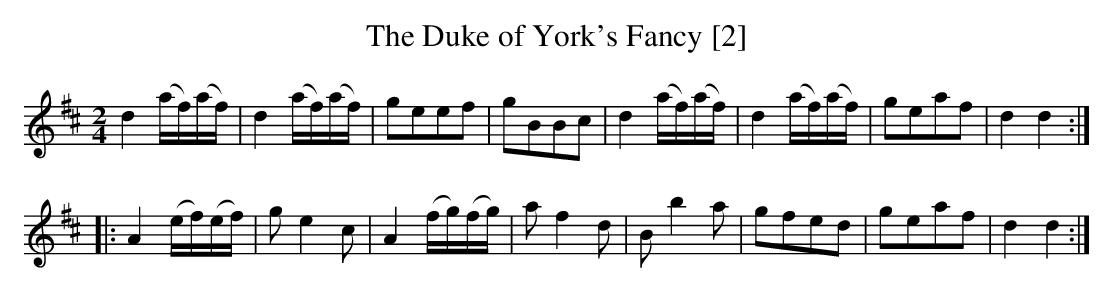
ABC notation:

X:1
T:Duke of York's Fancy [2], The
M:2/4
L:1/8
K:D
d2 (a/f/)(a/f/)|d2 (a/f/)(a/f/)|geef |gBBc|d2 (a/f/)(a/f/)|d2 (a/f/)(a/f/)|geaf|d2d2:|
|:A2 (e/f/)(e/f/)|g e2c|A2 (f/g/)(f/g/)|a f2d|Bb2a|gfed|geaf|d2d2:|
